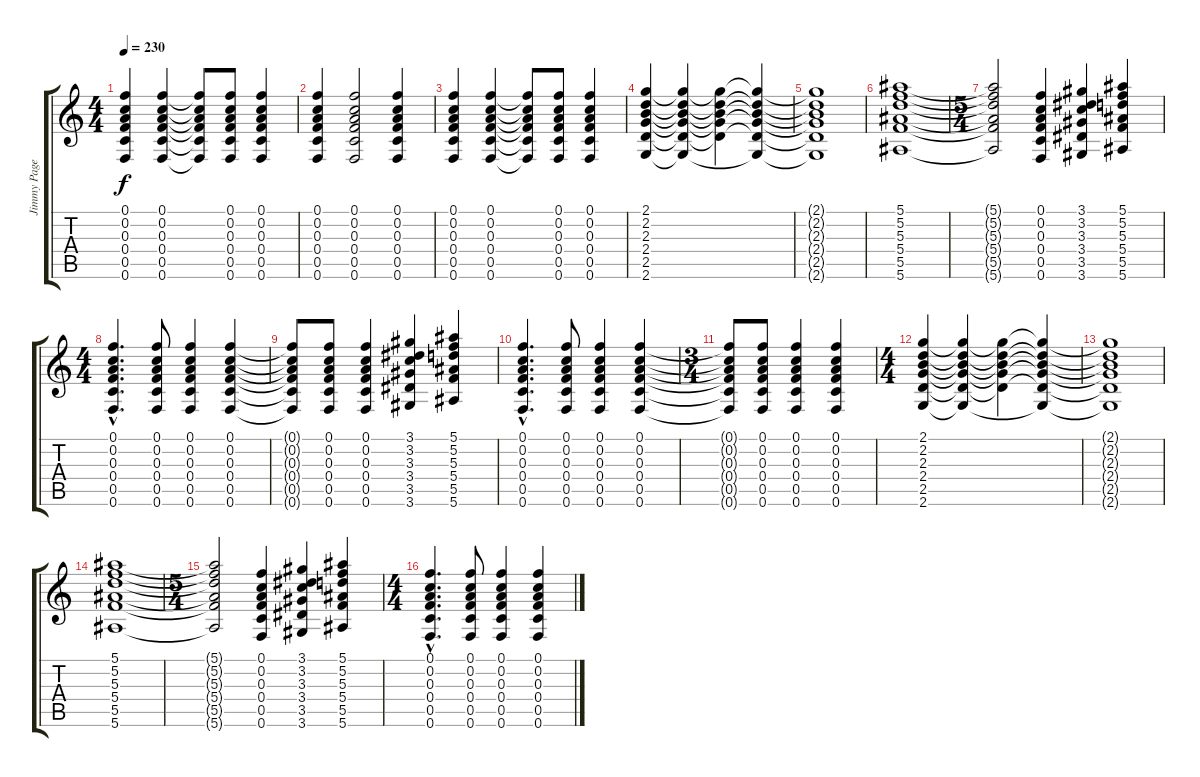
\track ("Jimmy Page" "Jimmy Page") {instrument acousticguitarsteel}
\staff {score tabs}
\tuning (F4 C4 A3 F3 C3 F2) {hide}
\ts (4 4)
\tempo 230
\clef g2
\ks c
(0.1 0.2 0.3 0.4 0.5 0.6).4{dy f} (0.1 0.2 0.3 0.4 0.5 0.6).4 (0.1{t} 0.2{t} 0.3{t} 0.4{t} 0.5{t} 0.6{t}).8 (0.1 0.2 0.3 0.4 0.5 0.6).8 (0.1 0.2 0.3 0.4 0.5 0.6).4 |
(0.1 0.2 0.3 0.4 0.5 0.6).4 (0.1 0.2 0.3 0.4 0.5 0.6).2 (0.1 0.2 0.3 0.4 0.5 0.6).4 |
(0.1 0.2 0.3 0.4 0.5 0.6).4 (0.1 0.2 0.3 0.4 0.5 0.6).4 (0.1{t} 0.2{t} 0.3{t} 0.4{t} 0.5{t} 0.6{t}).8 (0.1 0.2 0.3 0.4 0.5 0.6).8 (0.1 0.2 0.3 0.4 0.5 0.6).4 |
(2.1 2.2 2.3 2.4 2.5 2.6).4 (2.1{t} 2.2{t} 2.3{t} 2.4{t} 2.5{t} 2.6{t}).4 (2.1{t} 2.2{t} 2.3{t} 2.4{t} 2.5{t}).4 (2.1{t} 2.2{t} 2.3{t} 2.4{t} 2.5{t} 2.6{t}).4 |
(2.1{t} 2.2{t} 2.3{t} 2.4{t} 2.5{t} 2.6{t}).1 |
(5.1 5.2 5.3 5.4 5.5 5.6).1 |
\ts (5 4)
(5.1{t} 5.2{t} 5.3{t} 5.4{t} 5.5{t} 5.6{t}).2 (0.1 0.2 0.3 0.4 0.5 0.6).4 (3.1 3.2 3.3 3.4 3.5 3.6).4 (5.1 5.2 5.3 5.4 5.5 5.6).4 |
\ts (4 4)
(0.1{hac} 0.2{hac} 0.3{hac} 0.4{hac} 0.5{hac} 0.6{hac}).4{d} (0.1 0.2 0.3 0.4 0.5 0.6).8 (0.1 0.2 0.3 0.4 0.5 0.6).4 (0.1 0.2 0.3 0.4 0.5 0.6).4 |
(0.1{t} 0.2{t} 0.3{t} 0.4{t} 0.5{t} 0.6{t}).8 (0.1 0.2 0.3 0.4 0.5 0.6).8 (0.1 0.2 0.3 0.4 0.5 0.6).4 (3.1 3.2 3.3 3.4 3.5 3.6).4 (5.1 5.2 5.3 5.4 5.5 5.6).4 |
(0.1{hac} 0.2{hac} 0.3{hac} 0.4{hac} 0.5{hac} 0.6{hac}).4{d} (0.1 0.2 0.3 0.4 0.5 0.6).8 (0.1 0.2 0.3 0.4 0.5 0.6).4 (0.1 0.2 0.3 0.4 0.5 0.6).4 |
\ts (3 4)
(0.1{t} 0.2{t} 0.3{t} 0.4{t} 0.5{t} 0.6{t}).8 (0.1 0.2 0.3 0.4 0.5 0.6).8 (0.1 0.2 0.3 0.4 0.5 0.6).4 (0.1 0.2 0.3 0.4 0.5 0.6).4 |
\ts (4 4)
(2.1 2.2 2.3 2.4 2.5 2.6).4 (2.1{t} 2.2{t} 2.3{t} 2.4{t} 2.5{t} 2.6{t}).4 (2.1{t} 2.2{t} 2.3{t} 2.4{t} 2.5{t}).4 (2.1{t} 2.2{t} 2.3{t} 2.4{t} 2.5{t} 2.6{t}).4 |
(2.1{t} 2.2{t} 2.3{t} 2.4{t} 2.5{t} 2.6{t}).1 |
(5.1 5.2 5.3 5.4 5.5 5.6).1 |
\ts (5 4)
(5.1{t} 5.2{t} 5.3{t} 5.4{t} 5.5{t} 5.6{t}).2 (0.1 0.2 0.3 0.4 0.5 0.6).4 (3.1 3.2 3.3 3.4 3.5 3.6).4 (5.1 5.2 5.3 5.4 5.5 5.6).4 |
\ts (4 4)
(0.1{hac} 0.2{hac} 0.3{hac} 0.4{hac} 0.5{hac} 0.6{hac}).4{d} (0.1 0.2 0.3 0.4 0.5 0.6).8 (0.1 0.2 0.3 0.4 0.5 0.6).4 (0.1 0.2 0.3 0.4 0.5 0.6).4
